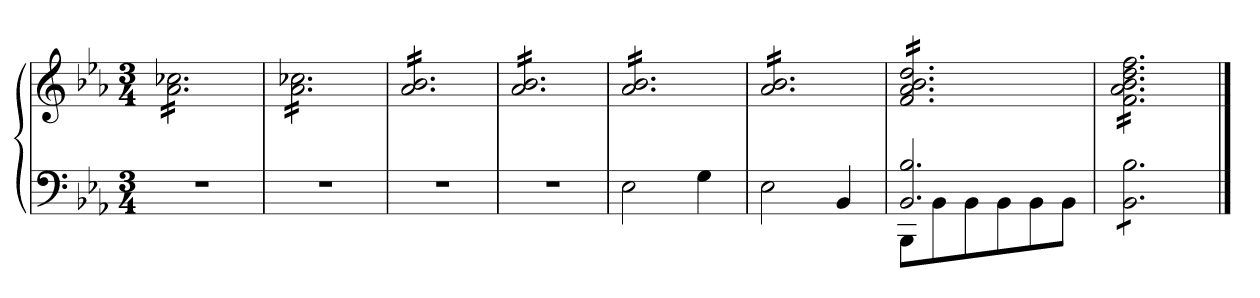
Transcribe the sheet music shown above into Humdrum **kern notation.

**kern	**kern
*part1	*part1
*staff2	*staff1
*clefF4	*clefG2
*k[b-e-a-]	*k[b-e-a-]
*M3/4	*M3/4
=1	=1
*	*tremolo
2.r	16a- 16cc-XLL
.	16a- 16cc-X
.	16a- 16cc-X
.	16a- 16cc-X
.	16a- 16cc-X
.	16a- 16cc-X
.	16a- 16cc-X
.	16a- 16cc-X
.	16a- 16cc-X
.	16a- 16cc-X
.	16a- 16cc-X
.	16a- 16cc-XJJ
=2	=2
2.r	16a- 16cc-XLL
.	16a- 16cc-X
.	16a- 16cc-X
.	16a- 16cc-X
.	16a- 16cc-X
.	16a- 16cc-X
.	16a- 16cc-X
.	16a- 16cc-X
.	16a- 16cc-X
.	16a- 16cc-X
.	16a- 16cc-X
.	16a- 16cc-XJJ
=3	=3
2.r	16a- 16b-LL
.	16a- 16b-
.	16a- 16b-
.	16a- 16b-
.	16a- 16b-
.	16a- 16b-
.	16a- 16b-
.	16a- 16b-
.	16a- 16b-
.	16a- 16b-
.	16a- 16b-
.	16a- 16b-JJ
=4	=4
2.r	16a- 16b-LL
.	16a- 16b-
.	16a- 16b-
.	16a- 16b-
.	16a- 16b-
.	16a- 16b-
.	16a- 16b-
.	16a- 16b-
.	16a- 16b-
.	16a- 16b-
.	16a- 16b-
.	16a- 16b-JJ
=5	=5
2E-	16a- 16b-LL
.	16a- 16b-
.	16a- 16b-
.	16a- 16b-
.	16a- 16b-
.	16a- 16b-
.	16a- 16b-
.	16a- 16b-
4G	16a- 16b-
.	16a- 16b-
.	16a- 16b-
.	16a- 16b-JJ
=6	=6
2E-	16a- 16b-LL
.	16a- 16b-
.	16a- 16b-
.	16a- 16b-
.	16a- 16b-
.	16a- 16b-
.	16a- 16b-
.	16a- 16b-
4BB-	16a- 16b-
.	16a- 16b-
.	16a- 16b-
.	16a- 16b-JJ
=7	=7
*^	*
2.BB- 2.B-	8BBB-L	16f 16a- 16b- 16ddLL
.	.	16f 16a- 16b- 16dd
.	8BB-	16f 16a- 16b- 16dd
.	.	16f 16a- 16b- 16dd
.	8BB-	16f 16a- 16b- 16dd
.	.	16f 16a- 16b- 16dd
.	8BB-	16f 16a- 16b- 16dd
.	.	16f 16a- 16b- 16dd
.	8BB-	16f 16a- 16b- 16dd
.	.	16f 16a- 16b- 16dd
.	8BB-J	16f 16a- 16b- 16dd
.	.	16f 16a- 16b- 16ddJJ
*v	*v	*
=8	=8
*tremolo	*
8BB- 8B-L	16f 16a- 16b- 16dd 16ffLL
.	16f 16a- 16b- 16dd 16ff
8BB- 8B-	16f 16a- 16b- 16dd 16ff
.	16f 16a- 16b- 16dd 16ff
8BB- 8B-	16f 16a- 16b- 16dd 16ff
.	16f 16a- 16b- 16dd 16ff
8BB- 8B-	16f 16a- 16b- 16dd 16ff
.	16f 16a- 16b- 16dd 16ff
8BB- 8B-	16f 16a- 16b- 16dd 16ff
.	16f 16a- 16b- 16dd 16ff
8BB- 8B-J	16f 16a- 16b- 16dd 16ff
*Xtremolo	*
.	16f 16a- 16b- 16dd 16ffJJ
*	*Xtremolo
==	==
*-	*-
